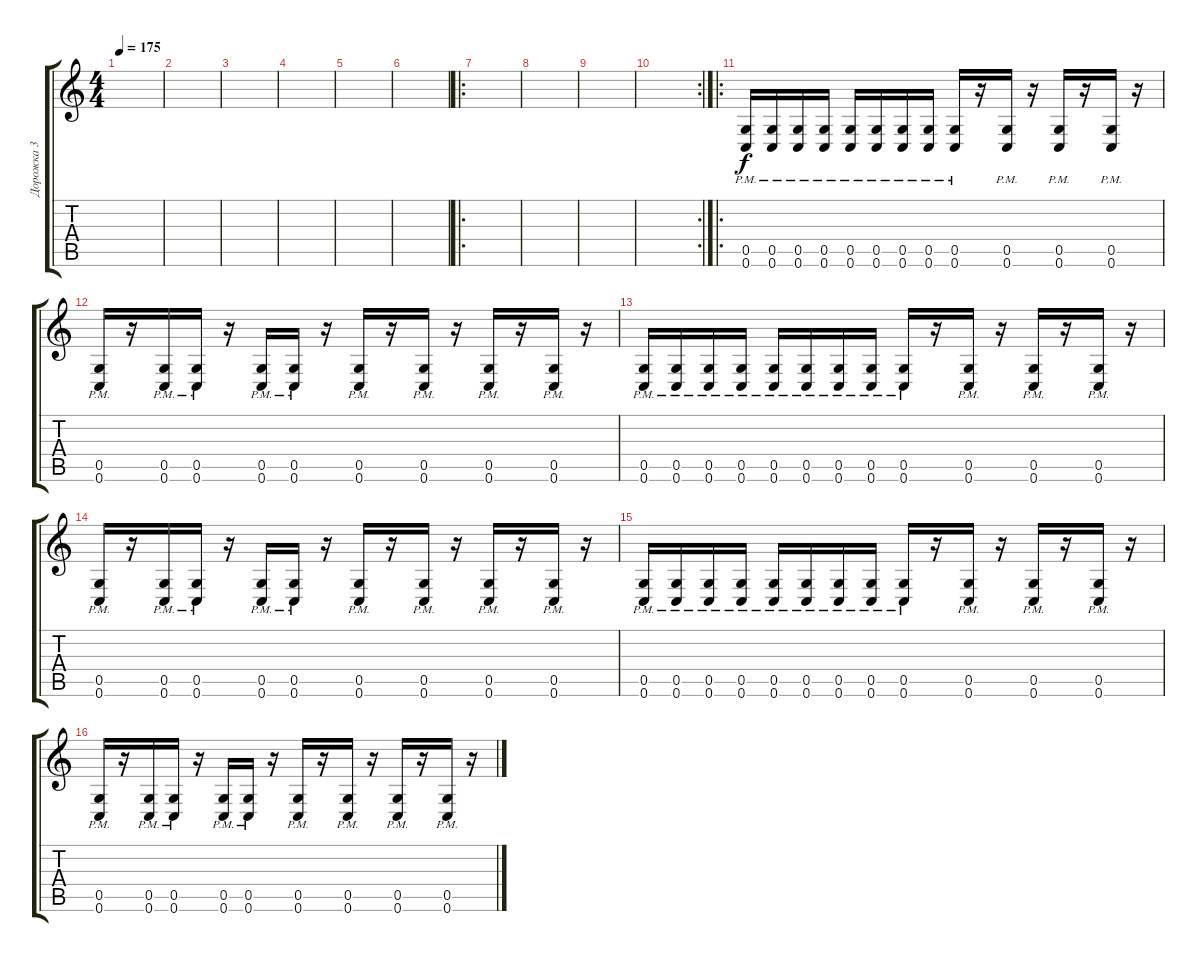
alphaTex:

\track ("Дорожка 3" "Дорожка 3") {instrument distortionguitar}
\staff {score tabs}
\tuning (D4 A3 F3 C3 G2 C2) {hide}
\ts (4 4)
\tempo 175
\clef g2
\ks c
|
|
|
|
|
|
\ro
|
|
|
\rc 2
|
\ro
(0.5{pm} 0.6{pm}).16{volume 10} (0.5{pm} 0.6{pm}).16 (0.5{pm} 0.6{pm}).16 (0.5{pm} 0.6{pm}).16 (0.5{pm} 0.6{pm}).16 (0.5{pm} 0.6{pm}).16 (0.5{pm} 0.6{pm}).16 (0.5{pm} 0.6{pm}).16 (0.5{pm} 0.6{pm}).16 r.16 (0.5{pm} 0.6{pm}).16 r.16 (0.5{pm} 0.6{pm}).16 r.16 (0.5{pm} 0.6{pm}).16 r.16 |
(0.5{pm} 0.6{pm}).16 r.16 (0.5{pm} 0.6{pm}).16 (0.5{pm} 0.6{pm}).16 r.16 (0.5{pm} 0.6{pm}).16 (0.5{pm} 0.6{pm}).16 r.16 (0.5{pm} 0.6{pm}).16 r.16 (0.5{pm} 0.6{pm}).16 r.16 (0.5{pm} 0.6{pm}).16 r.16 (0.5{pm} 0.6{pm}).16 r.16 |
(0.5{pm} 0.6{pm}).16 (0.5{pm} 0.6{pm}).16 (0.5{pm} 0.6{pm}).16 (0.5{pm} 0.6{pm}).16 (0.5{pm} 0.6{pm}).16 (0.5{pm} 0.6{pm}).16 (0.5{pm} 0.6{pm}).16 (0.5{pm} 0.6{pm}).16 (0.5{pm} 0.6{pm}).16 r.16 (0.5{pm} 0.6{pm}).16 r.16 (0.5{pm} 0.6{pm}).16 r.16 (0.5{pm} 0.6{pm}).16 r.16 |
(0.5{pm} 0.6{pm}).16 r.16 (0.5{pm} 0.6{pm}).16 (0.5{pm} 0.6{pm}).16 r.16 (0.5{pm} 0.6{pm}).16 (0.5{pm} 0.6{pm}).16 r.16 (0.5{pm} 0.6{pm}).16 r.16 (0.5{pm} 0.6{pm}).16 r.16 (0.5{pm} 0.6{pm}).16 r.16 (0.5{pm} 0.6{pm}).16 r.16 |
(0.5{pm} 0.6{pm}).16 (0.5{pm} 0.6{pm}).16 (0.5{pm} 0.6{pm}).16 (0.5{pm} 0.6{pm}).16 (0.5{pm} 0.6{pm}).16 (0.5{pm} 0.6{pm}).16 (0.5{pm} 0.6{pm}).16 (0.5{pm} 0.6{pm}).16 (0.5{pm} 0.6{pm}).16 r.16 (0.5{pm} 0.6{pm}).16 r.16 (0.5{pm} 0.6{pm}).16 r.16 (0.5{pm} 0.6{pm}).16 r.16 |
(0.5{pm} 0.6{pm}).16 r.16 (0.5{pm} 0.6{pm}).16 (0.5{pm} 0.6{pm}).16 r.16 (0.5{pm} 0.6{pm}).16 (0.5{pm} 0.6{pm}).16 r.16 (0.5{pm} 0.6{pm}).16 r.16 (0.5{pm} 0.6{pm}).16 r.16 (0.5{pm} 0.6{pm}).16 r.16 (0.5{pm} 0.6{pm}).16 r.16
